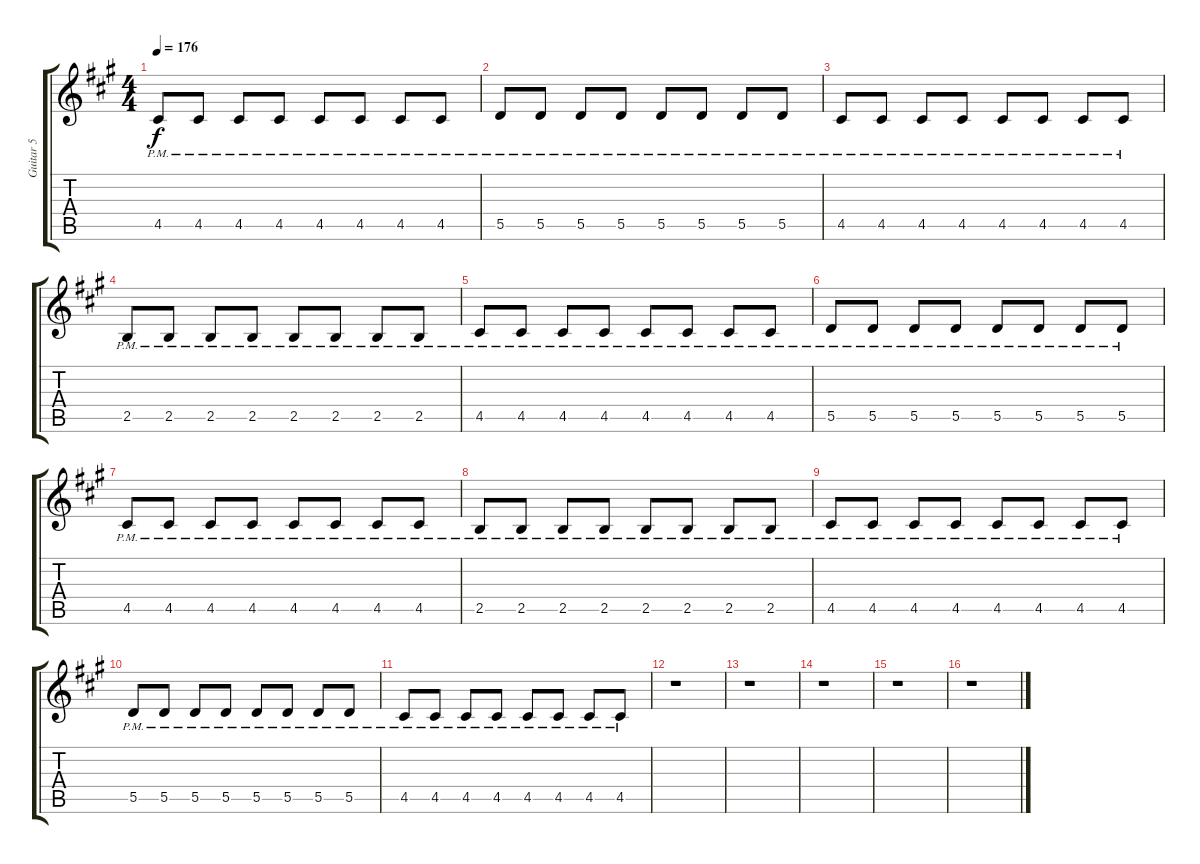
\track ("Guitar 5" "Guitar 5") {instrument distortionguitar}
\staff {score tabs}
\tuning (E4 B3 G3 D3 A2 D2) {hide}
\ts (4 4)
\tempo 176
\clef g2
\ks a
4.5{pm}.8{dy f} 4.5{pm}.8 4.5{pm}.8 4.5{pm}.8 4.5{pm}.8 4.5{pm}.8 4.5{pm}.8 4.5{pm}.8 |
5.5{pm}.8 5.5{pm}.8 5.5{pm}.8 5.5{pm}.8 5.5{pm}.8 5.5{pm}.8 5.5{pm}.8 5.5{pm}.8 |
4.5{pm}.8 4.5{pm}.8 4.5{pm}.8 4.5{pm}.8 4.5{pm}.8 4.5{pm}.8 4.5{pm}.8 4.5{pm}.8 |
2.5{pm}.8 2.5{pm}.8 2.5{pm}.8 2.5{pm}.8 2.5{pm}.8 2.5{pm}.8 2.5{pm}.8 2.5{pm}.8 |
4.5{pm}.8 4.5{pm}.8 4.5{pm}.8 4.5{pm}.8 4.5{pm}.8 4.5{pm}.8 4.5{pm}.8 4.5{pm}.8 |
5.5{pm}.8 5.5{pm}.8 5.5{pm}.8 5.5{pm}.8 5.5{pm}.8 5.5{pm}.8 5.5{pm}.8 5.5{pm}.8 |
4.5{pm}.8 4.5{pm}.8 4.5{pm}.8 4.5{pm}.8 4.5{pm}.8 4.5{pm}.8 4.5{pm}.8 4.5{pm}.8 |
2.5{pm}.8 2.5{pm}.8 2.5{pm}.8 2.5{pm}.8 2.5{pm}.8 2.5{pm}.8 2.5{pm}.8 2.5{pm}.8 |
4.5{pm}.8 4.5{pm}.8 4.5{pm}.8 4.5{pm}.8 4.5{pm}.8 4.5{pm}.8 4.5{pm}.8 4.5{pm}.8 |
5.5{pm}.8 5.5{pm}.8 5.5{pm}.8 5.5{pm}.8 5.5{pm}.8 5.5{pm}.8 5.5{pm}.8 5.5{pm}.8 |
4.5{pm}.8 4.5{pm}.8 4.5{pm}.8 4.5{pm}.8 4.5{pm}.8 4.5{pm}.8 4.5{pm}.8 4.5{pm}.8 |
r.1 |
r.1 |
r.1 |
r.1 |
r.1
